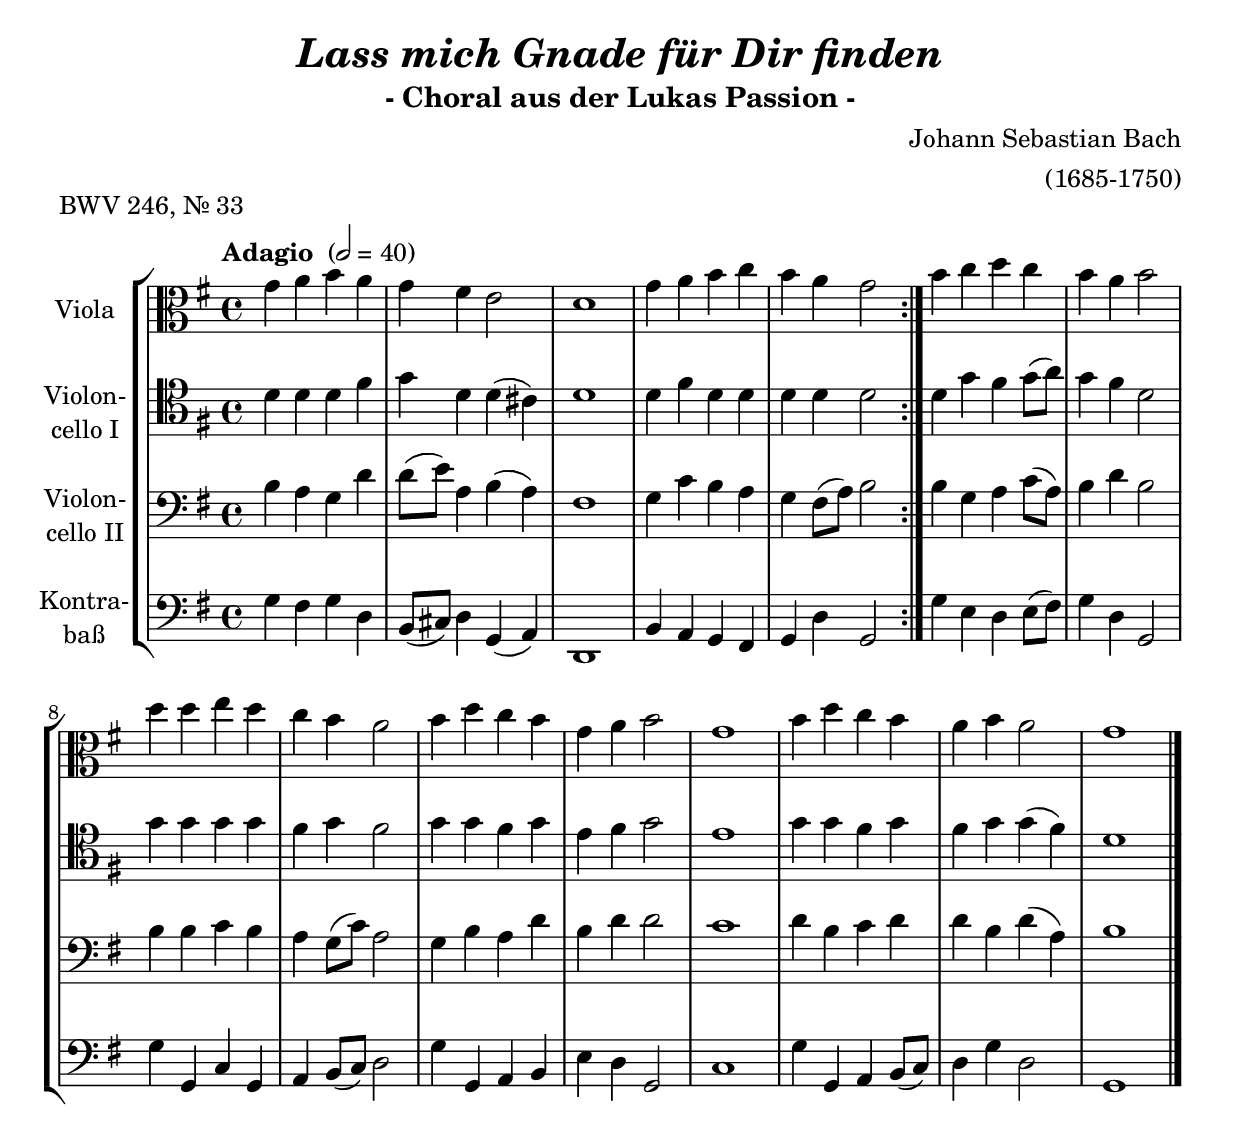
\version "2.18.2"
\include "deutsch.ly"
  
#(set-global-staff-size 22)

\header {
  title     = \markup \bold \italic "Lass mich Gnade für Dir finden"
  subtitle  = "- Choral aus der Lukas Passion -"
  composer  = "Johann Sebastian Bach"
  arranger  = "(1685-1750)"
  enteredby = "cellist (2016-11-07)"
  piece     = "BWV 246, Nr. 33"
}

voiceconsts = {
  \key b \major
  \time 4/4
  \clef "bass"
  %\numericTimeSignature
  \compressFullBarRests
  % Set default beaming for all staves
%  \set Timing.beamExceptions = #'()
%  \set Timing.baseMoment     = #(ly:make-moment 1 4)
%  \set Timing.beatStructure  = #'(1 1 1)
  \tempo "Adagio " 2=40
}

%minstr = "harpsichord"
mist = "string ensemble 1"
%minstr = "accordion"
miba = "bassoon"
%milo = "drawbar organ"
milo = "harpsichord"

va = \relative c'' {
  \voiceconsts
  \clef "alto"

  \repeat volta 2 {
    b4 c d c
    b a g2
    f1
    b4 c d es
    d c b2
  }

  d4 es f es
  d c d2
  f4 f g f
  es d c2
  d4 f es d

  b c d2
  b1
  d4 f es d
  c d c2
  b1 \bar "|."
}

vb = \relative c' {
  \voiceconsts
  \clef "tenor"
  
  \repeat volta 2 {
    f4 f f a
    b f f( e)
    f1
    f4 a f f
    f f f2
  }

  f4 b a b8( c)
  b4 a f2
  b4 b b b
  a b a2
  b4 b a b

  g a b2
  g1
  b4 b a b
  a b b( a)
  f1 \bar "|."
}

vc = \relative c' {
  \voiceconsts

  \repeat volta 2 {
    d4 c b f'
    f8( g) c,4 d( c)
    a1
    b4 es d c
    b a8( c) d2
  }

  d4 b c es8( c)
  d4 f d2
  d4 d es d
  c b8( es) c2
  b4 d c f

  d f f2
  es1
  f4 d es f
  f d f( c)
  d1 \bar "|."
}

vd = \relative c' {
  \voiceconsts

  \repeat volta 2 {
    b4 a b f
    d8( e) f4 b,( c)
    f,1
    d'4 c b a
    b f' b,2
  }

  b'4 g f g8( a)
  b4 f b,2
  b'4 b, es b
  c d8( es) f2
  b4 b, c d

  g f b,2
  es1
  b'4 b, c d8( es)
  f4 b f2
  b,1 \bar "|."
}


music = \new StaffGroup <<
      \new Staff {
	\set Staff.midiInstrument = \mist
	\set Staff.instrumentName = \markup \center-column { "Viola" }
	\transpose b g { \va }
      }

      \new Staff {
	\set Staff.midiInstrument = \mist
	\set Staff.instrumentName = \markup \center-column { "Violon-" "cello I" }
	\transpose b g { \vb }
      }

      \new Staff {
	\set Staff.midiInstrument = \miba
	\set Staff.instrumentName = \markup \center-column { "Violon-" "cello II" }
	\transpose b g { \vc }
      }

      \new Staff {
	\set Staff.midiInstrument = \miba
	\set Staff.instrumentName = \markup \center-column { "Kontra-" "baß" }
	\transpose b g { \vd }
      }
>>

\book {
  \score {
    \music
    \layout {}
  }

  \score {
    \unfoldRepeats \music

    \midi {
      \context {
        \Score
      }
    }
  }
}
